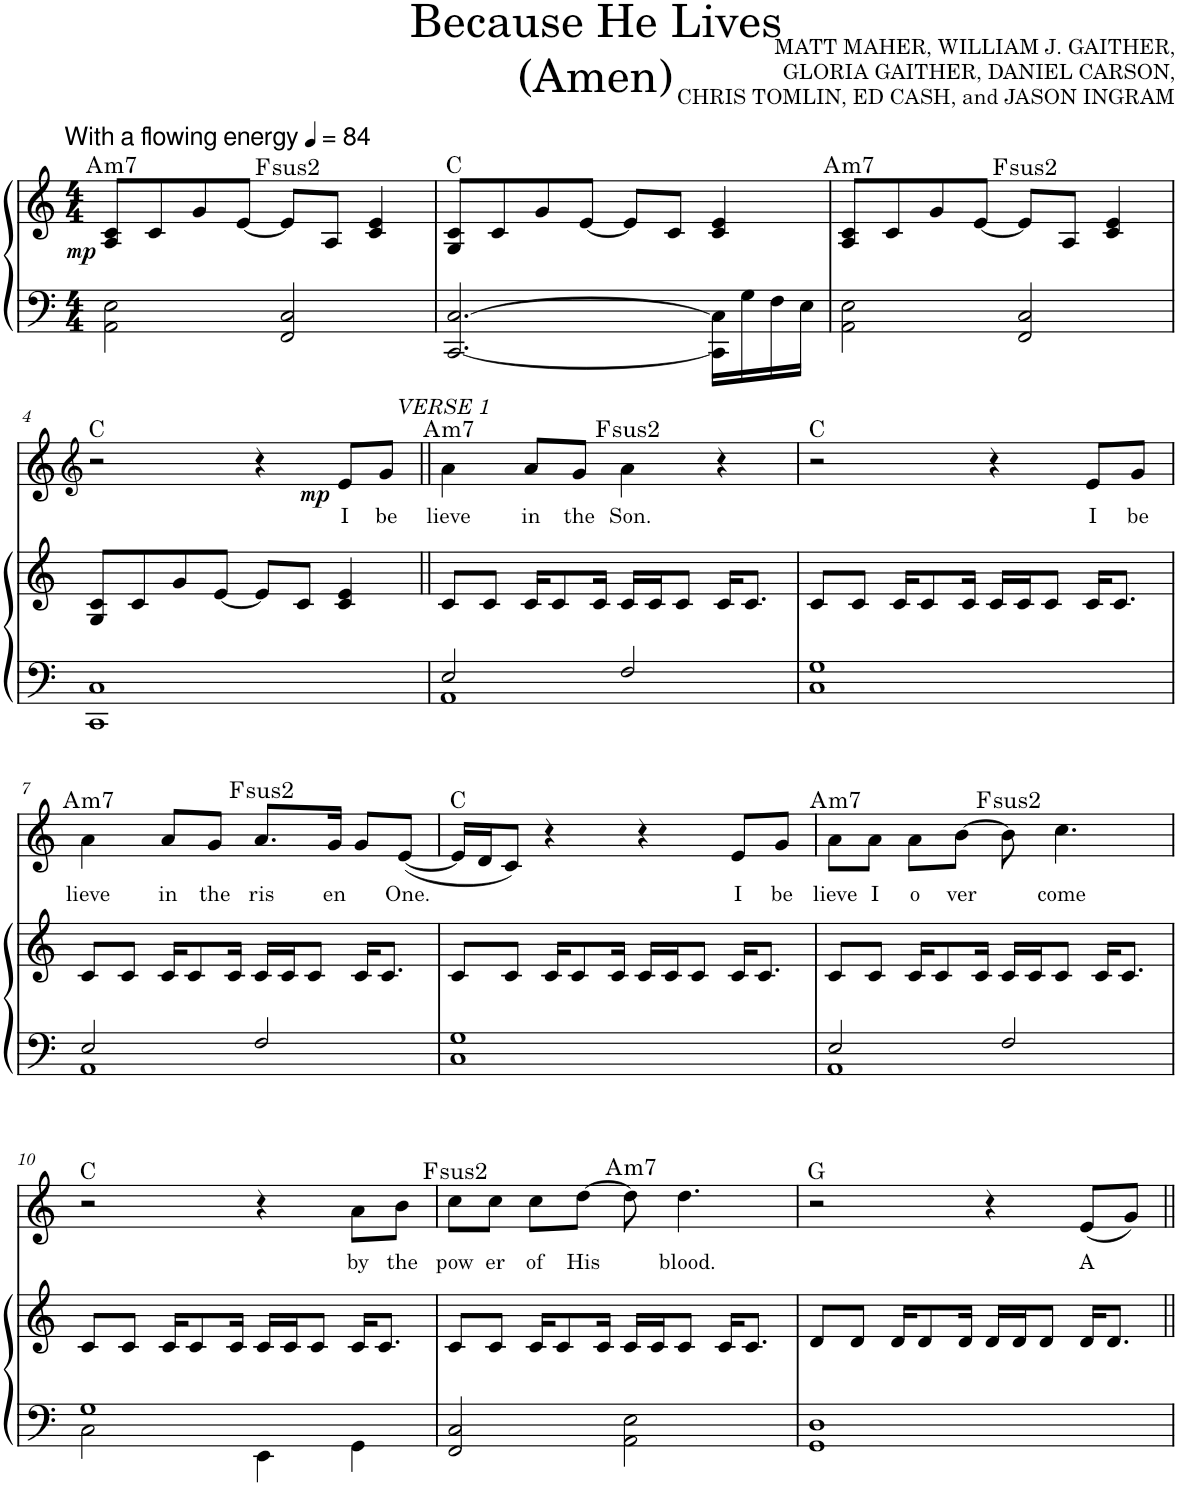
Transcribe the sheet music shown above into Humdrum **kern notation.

**kern	**kern	**dynam	**harte	**kern	**text	**dynam	**harte
*part2	*part2	*part2	*part2	*part1	*part1	*part1	*part1
*staff3	*staff2	*staff2/3	*	*staff1	*staff1	*staff1	*
*clefF4	*clefG2	*	*	*clefG2	*	*	*
*k[]	*k[]	*	*	*k[]	*	*	*
*M4/4	*M4/4	*	*	*M4/4	*	*	*
*MM84	*MM84	*	*	*MM84	*	*	*
=1	=1	=1	=1	=1	=1	=1	=1
!	!	!	!	!LO:TX:a:t=With a flowing energy	!	!	!
!	!	!LO:DY:b	!LO:H:kt=m7	!	!	!	!
2AA\ 2E\	8A/ 8c/L	mp	A:min7	1r	.	.	.
.	8c/	.	.	.	.	.	.
.	8g/	.	.	.	.	.	.
.	[8e/J	.	.	.	.	.	.
!	!	!	!LO:H:kt=2	!	!	!	!
2FF/ 2C/	8e/L]	.	F:(1,2,5)	.	.	.	.
.	8A/J	.	.	.	.	.	.
.	4c/ 4e/	.	.	.	.	.	.
=2	=2	=2	=2	=2	=2	=2	=2
[2.CC/ [2.C/	8G/ 8c/L	.	C:maj	1r	.	.	.
.	8c/	.	.	.	.	.	.
.	8g/	.	.	.	.	.	.
.	[8e/J	.	.	.	.	.	.
.	8e/L]	.	.	.	.	.	.
.	8c/J	.	.	.	.	.	.
16CC\] 16C\]LL	4c/ 4e/	.	.	.	.	.	.
16G\	.	.	.	.	.	.	.
16F\	.	.	.	.	.	.	.
16E\JJ	.	.	.	.	.	.	.
=3	=3	=3	=3	=3	=3	=3	=3
*k[]	*k[]	*	*	*k[]	*	*	*
!	!	!	!LO:H:kt=m7	!	!	!	!
2AA\ 2E\	8A/ 8c/L	.	A:min7	1r	.	.	.
.	8c/	.	.	.	.	.	.
.	8g/	.	.	.	.	.	.
.	[8e/J	.	.	.	.	.	.
!	!	!	!LO:H:kt=2	!	!	!	!
2FF/ 2C/	8e/L]	.	F:(1,2,5)	.	.	.	.
.	8A/J	.	.	.	.	.	.
.	4c/ 4e/	.	.	.	.	.	.
!!LO:LB:g=z
=4	=4	=4	=4	=4	=4	=4	=4
*	*	*	*	*clefG2	*	*	*
*k[]	*k[]	*	*	*k[]	*	*	*
1CC 1C	8G/ 8c/L	.	.	2r	.	.	C:maj
.	8c/	.	.	.	.	.	.
.	8g/	.	.	.	.	.	.
.	[8e/J	.	.	.	.	.	.
.	8e/L]	.	.	4r	.	.	.
.	8c/J	.	.	.	.	.	.
!	!	!	!	!	!LO:LY:b	!LO:DY:b	!
.	4c/ 4e/	.	.	8e/L	I	mp	.
!	!	!	!	!	!LO:LY:b	!	!
.	.	.	.	8g/J	be	.	.
=5||	=5||	=5||	=5||	=5||	=5||	=5||	=5||
*^	*	*	*	*	*	*	*
!	!	!	!	!	!LO:TX:a:i:t=VERSE 1	!	!	!
!	!	!	!	!	!	!LO:LY:b	!	!LO:H:kt=m7
2E/	1AA	8c/L	.	.	4a\	lieve	.	A:min7
.	.	8c/J	.	.	.	.	.	.
!	!	!	!	!	!	!LO:LY:b	!	!
.	.	16c/KL	.	.	8a/L	in	.	.
.	.	8c/	.	.	.	.	.	.
!	!	!	!	!	!	!LO:LY:b	!	!
.	.	.	.	.	8g/J	the	.	.
.	.	16c/Jk	.	.	.	.	.	.
!	!	!	!	!	!	!LO:LY:b	!	!LO:H:kt=2
2F/	.	16c/LL	.	.	4a\	Son.	.	F:(1,2,5)
.	.	16c/J	.	.	.	.	.	.
.	.	8c/J	.	.	.	.	.	.
.	.	16c/KL	.	.	4r	.	.	.
.	.	8.c/J	.	.	.	.	.	.
*v	*v	*	*	*	*	*	*	*
=6	=6	=6	=6	=6	=6	=6	=6
1C 1G	8c/L	.	.	2r	.	.	C:maj
.	8c/J	.	.	.	.	.	.
.	16c/KL	.	.	.	.	.	.
.	8c/	.	.	.	.	.	.
.	16c/Jk	.	.	.	.	.	.
.	16c/LL	.	.	4r	.	.	.
.	16c/J	.	.	.	.	.	.
.	8c/J	.	.	.	.	.	.
!	!	!	!	!	!LO:LY:b	!	!
.	16c/KL	.	.	8e/L	I	.	.
.	8.c/J	.	.	.	.	.	.
!	!	!	!	!	!LO:LY:b	!	!
.	.	.	.	8g/J	be	.	.
!!LO:LB:g=z
=7	=7	=7	=7	=7	=7	=7	=7
*^	*	*	*	*	*	*	*
!	!	!	!	!	!	!LO:LY:b	!	!LO:H:kt=m7
2E/	1AA	8c/L	.	.	4a\	lieve	.	A:min7
.	.	8c/J	.	.	.	.	.	.
!	!	!	!	!	!	!LO:LY:b	!	!
.	.	16c/KL	.	.	8a/L	in	.	.
.	.	8c/	.	.	.	.	.	.
!	!	!	!	!	!	!LO:LY:b	!	!
.	.	.	.	.	8g/J	the	.	.
.	.	16c/Jk	.	.	.	.	.	.
!	!	!	!	!	!	!LO:LY:b	!	!LO:H:kt=2
2F/	.	16c/LL	.	.	8.a/L	ris	.	F:(1,2,5)
.	.	16c/J	.	.	.	.	.	.
.	.	8c/J	.	.	.	.	.	.
!	!	!	!	!	!	!LO:LY:b	!	!
.	.	.	.	.	16g/Jk	en	.	.
.	.	16c/KL	.	.	8g/L	.	.	.
.	.	8.c/J	.	.	.	.	.	.
!	!	!	!	!	!	!LO:LY:b	!	!
.	.	.	.	.	([8e/J	One.	.	.
*v	*v	*	*	*	*	*	*	*
=8	=8	=8	=8	=8	=8	=8	=8
1C 1G	8c/L	.	.	16e/LL]	.	.	C:maj
.	.	.	.	16d/J	.	.	.
.	8c/J	.	.	8c/J)	.	.	.
.	16c/KL	.	.	4r	.	.	.
.	8c/	.	.	.	.	.	.
.	16c/Jk	.	.	.	.	.	.
.	16c/LL	.	.	4r	.	.	.
.	16c/J	.	.	.	.	.	.
.	8c/J	.	.	.	.	.	.
!	!	!	!	!	!LO:LY:b	!	!
.	16c/KL	.	.	8e/L	I	.	.
.	8.c/J	.	.	.	.	.	.
!	!	!	!	!	!LO:LY:b	!	!
.	.	.	.	8g/J	be	.	.
=9	=9	=9	=9	=9	=9	=9	=9
*^	*	*	*	*	*	*	*
!	!	!	!	!	!	!LO:LY:b	!	!LO:H:kt=m7
2E/	1AA	8c/L	.	.	8a\L	lieve	.	A:min7
!	!	!	!	!	!	!LO:LY:b	!	!
.	.	8c/J	.	.	8a\J	I	.	.
!	!	!	!	!	!	!LO:LY:b	!	!
.	.	16c/KL	.	.	8a\L	o	.	.
.	.	8c/	.	.	.	.	.	.
!	!	!	!	!	!	!LO:LY:b	!	!
.	.	.	.	.	[8b\J	ver	.	.
.	.	16c/Jk	.	.	.	.	.	.
!	!	!	!	!	!	!	!	!LO:H:kt=2
2F/	.	16c/LL	.	.	8b\]	.	.	F:(1,2,5)
.	.	16c/J	.	.	.	.	.	.
!	!	!	!	!	!	!LO:LY:b	!	!
.	.	8c/J	.	.	4.cc\	come	.	.
.	.	16c/KL	.	.	.	.	.	.
.	.	8.c/J	.	.	.	.	.	.
!!LO:LB:g=z
=10	=10	=10	=10	=10	=10	=10	=10	=10
1G	2C\	8c/L	.	.	2r	.	.	C:maj
.	.	8c/J	.	.	.	.	.	.
.	.	16c/KL	.	.	.	.	.	.
.	.	8c/	.	.	.	.	.	.
.	.	16c/Jk	.	.	.	.	.	.
.	4EE\	16c/LL	.	.	4r	.	.	.
.	.	16c/J	.	.	.	.	.	.
.	.	8c/J	.	.	.	.	.	.
!	!	!	!	!	!	!LO:LY:b	!	!
.	4GG\	16c/KL	.	.	8a\L	by	.	.
.	.	8.c/J	.	.	.	.	.	.
!	!	!	!	!	!	!LO:LY:b	!	!
.	.	.	.	.	8b\J	the	.	.
*v	*v	*	*	*	*	*	*	*
=11	=11	=11	=11	=11	=11	=11	=11
!	!	!	!	!	!LO:LY:b	!	!LO:H:kt=2
2FF/ 2C/	8c/L	.	.	8cc\L	pow	.	F:(1,2,5)
!	!	!	!	!	!LO:LY:b	!	!
.	8c/J	.	.	8cc\J	er	.	.
!	!	!	!	!	!LO:LY:b	!	!
.	16c/KL	.	.	8cc\L	of	.	.
.	8c/	.	.	.	.	.	.
!	!	!	!	!	!LO:LY:b	!	!
.	.	.	.	[8dd\J	His	.	.
.	16c/Jk	.	.	.	.	.	.
!	!	!	!	!	!	!	!LO:H:kt=m7
2AA\ 2E\	16c/LL	.	.	8dd\]	.	.	A:min7
.	16c/J	.	.	.	.	.	.
!	!	!	!	!	!LO:LY:b	!	!
.	8c/J	.	.	4.dd\	blood.	.	.
.	16c/KL	.	.	.	.	.	.
.	8.c/J	.	.	.	.	.	.
=12	=12	=12	=12	=12	=12	=12	=12
1GG 1D	8d/L	.	.	2r	.	.	G:maj
.	8d/J	.	.	.	.	.	.
.	16d/KL	.	.	.	.	.	.
.	8d/	.	.	.	.	.	.
.	16d/Jk	.	.	.	.	.	.
.	16d/LL	.	.	4r	.	.	.
.	16d/J	.	.	.	.	.	.
.	8d/J	.	.	.	.	.	.
!	!	!	!	!	!LO:LY:b	!	!
.	16d/KL	.	.	(8e/L	A	.	.
.	8.d/J	.	.	.	.	.	.
.	.	.	.	8g/J)	.	.	.
=||	=||	=||	=||	=||	=||	=||	=||
*-	*-	*-	*-	*-	*-	*-	*-
